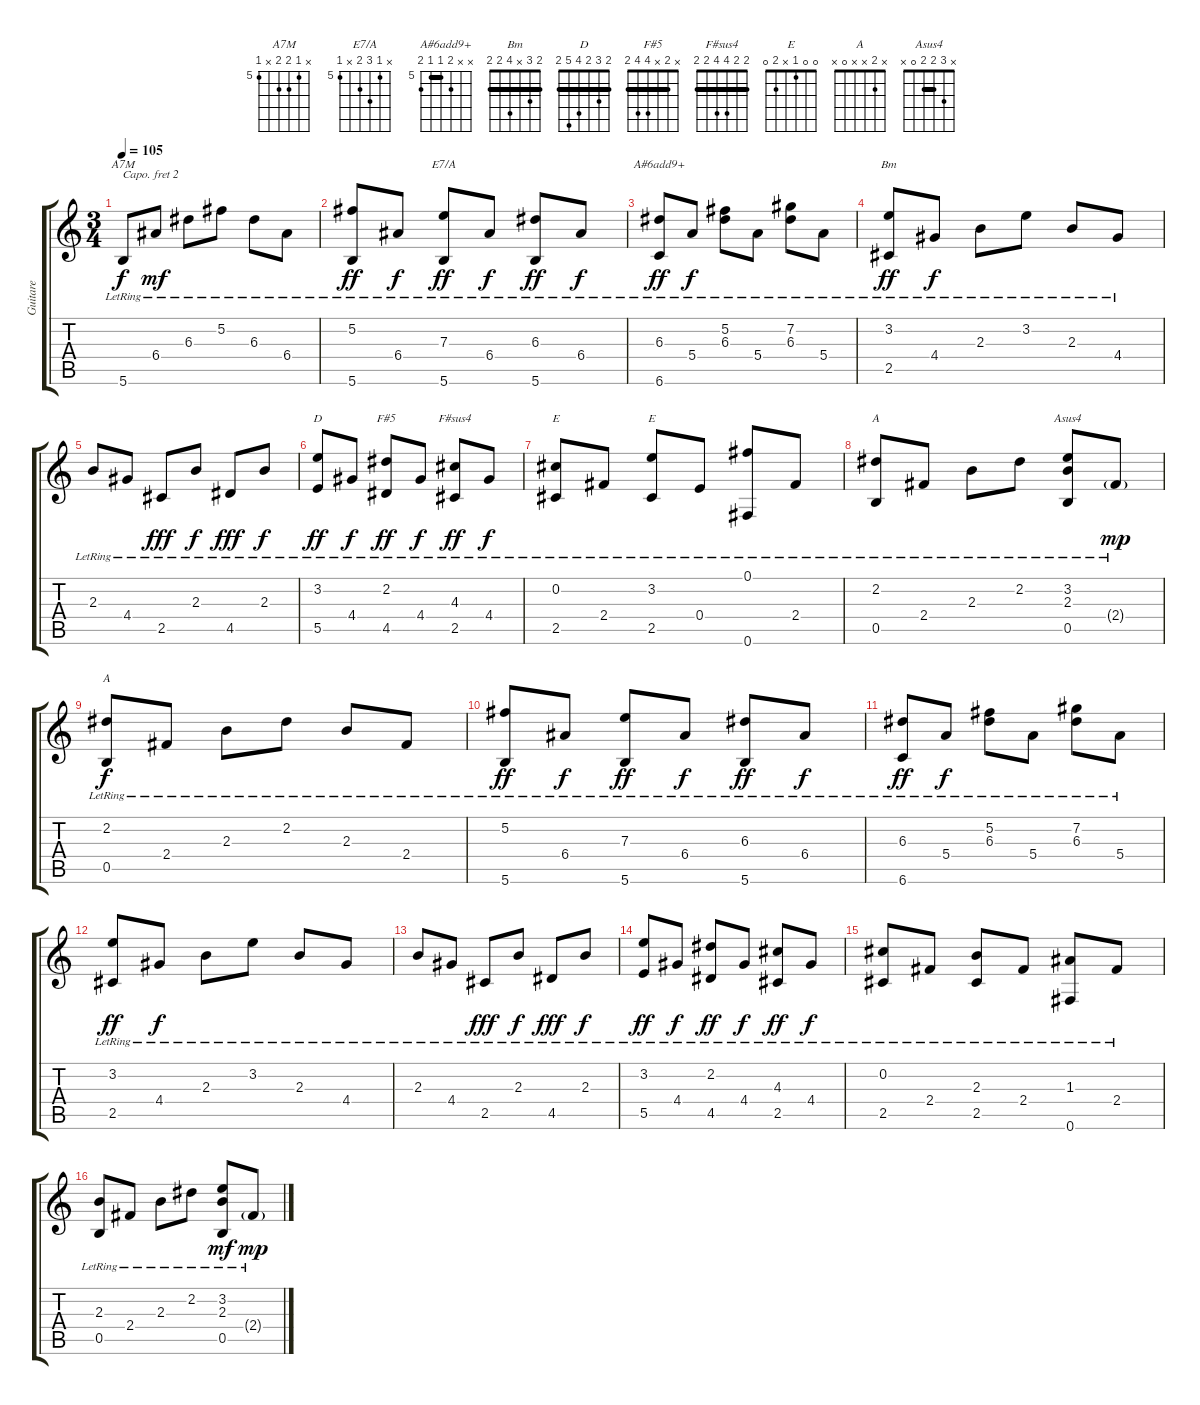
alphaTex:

\track ("Guitare" "Guitare") {instrument acousticguitarnylon}
\staff {score tabs}
\capo 2
\tuning (E4 B3 G3 D3 A2 E2) {hide}
\chord ("A7M" x 5 6 6 x 5) {firstfret 5}
\chord ("E7/A" x 5 7 6 x 5) {firstfret 5}
\chord ("A#6add9+" x x 6 5 5 6) {firstfret 5 barre 5}
\chord ("Bm" 2 3 x 4 2 2) {barre 2}
\chord ("D" 2 3 2 4 5 2) {barre 2}
\chord ("F#5" x 2 x 4 4 2) {barre 2}
\chord ("F#sus4" 2 2 4 4 2 2) {barre 2}
\chord ("E" 0 0 1 2 2 0)
\chord ("E" 0 0 1 x 2 0)
\chord ("A" x 2 2 2 0 x)
\chord ("Asus4" x 3 2 2 0 x) {barre 2}
\chord ("A" x 2 x x 0 x)
\ts (3 4)
\tempo 105
\clef g2
\ks c
5.6{lr}.8{ch "A7M" dy f} 6.4{lr}.8{dy mf} 6.3{lr}.8 5.2{lr}.8 6.3{lr}.8 6.4{lr}.8 |
(5.2{lr} 5.6{lr}).8{dy ff} 6.4{lr}.8{dy f} (7.3{lr} 5.6{lr}).8{ch "E7/A" dy ff} 6.4{lr}.8{dy f} (6.3{lr} 5.6{lr}).8{dy ff} 6.4{lr}.8{dy f} |
(6.3{lr} 6.6{lr}).8{ch "A#6add9+" dy ff} 5.4{lr}.8{dy f} (5.2{lr} 6.3{lr}).8 5.4{lr}.8 (7.2{lr} 6.3{lr}).8 5.4{lr}.8 |
(3.2{lr} 2.5{lr}).8{ch "Bm" dy ff} 4.4{lr}.8{dy f} 2.3{lr}.8 3.2{lr}.8 2.3{lr}.8 4.4{lr}.8 |
2.3{lr}.8 4.4{lr}.8 2.5{lr}.8{dy fff} 2.3{lr}.8{dy f} 4.5{lr}.8{dy fff} 2.3{lr}.8{dy f} |
(3.2{lr} 5.5{lr}).8{ch "D" dy ff} 4.4{lr}.8{dy f} (2.2{lr} 4.5{lr}).8{ch "F#5" dy ff} 4.4{lr}.8{dy f} (4.3{lr} 2.5{lr}).8{ch "F#sus4" dy ff} 4.4{lr}.8{dy f} |
(0.2{lr} 2.5{lr}).8{ch "E"} 2.4{lr}.8 (3.2{lr} 2.5{lr}).8{ch "E"} 0.4{lr}.8 (0.1{lr} 0.6{lr}).8 2.4{lr}.8 |
(2.2{lr} 0.5{lr}).8{ch "A"} 2.4{lr}.8 2.3{lr}.8 2.2{lr}.8 (3.2{lr} 2.3{lr} 0.5{lr}).8{ch "Asus4"} 2.4{g lr}.8{dy mp} |
(2.2{lr} 0.5{lr}).8{ch "A" dy f} 2.4{lr}.8 2.3{lr}.8 2.2{lr}.8 2.3{lr}.8 2.4{lr}.8 |
(5.2{lr} 5.6{lr}).8{dy ff} 6.4{lr}.8{dy f} (7.3{lr} 5.6{lr}).8{dy ff} 6.4{lr}.8{dy f} (6.3{lr} 5.6{lr}).8{dy ff} 6.4{lr}.8{dy f} |
(6.3{lr} 6.6{lr}).8{dy ff} 5.4{lr}.8{dy f} (5.2{lr} 6.3{lr}).8 5.4{lr}.8 (7.2{lr} 6.3{lr}).8 5.4{lr}.8 |
(3.2{lr} 2.5{lr}).8{dy ff} 4.4{lr}.8{dy f} 2.3{lr}.8 3.2{lr}.8 2.3{lr}.8 4.4{lr}.8 |
2.3{lr}.8 4.4{lr}.8 2.5{lr}.8{dy fff} 2.3{lr}.8{dy f} 4.5{lr}.8{dy fff} 2.3{lr}.8{dy f} |
(3.2{lr} 5.5{lr}).8{dy ff} 4.4{lr}.8{dy f} (2.2{lr} 4.5{lr}).8{dy ff} 4.4{lr}.8{dy f} (4.3{lr} 2.5{lr}).8{dy ff} 4.4{lr}.8{dy f} |
(0.2{lr} 2.5{lr}).8 2.4{lr}.8 (2.3{lr} 2.5{lr}).8 2.4{lr}.8 (1.3{lr} 0.6{lr}).8 2.4{lr}.8 |
(2.3{lr} 0.5{lr}).8 2.4{lr}.8 2.3{lr}.8 2.2{lr}.8 (3.2{lr} 2.3{lr} 0.5{lr}).8{dy mf} 2.4{g lr}.8{dy mp}
